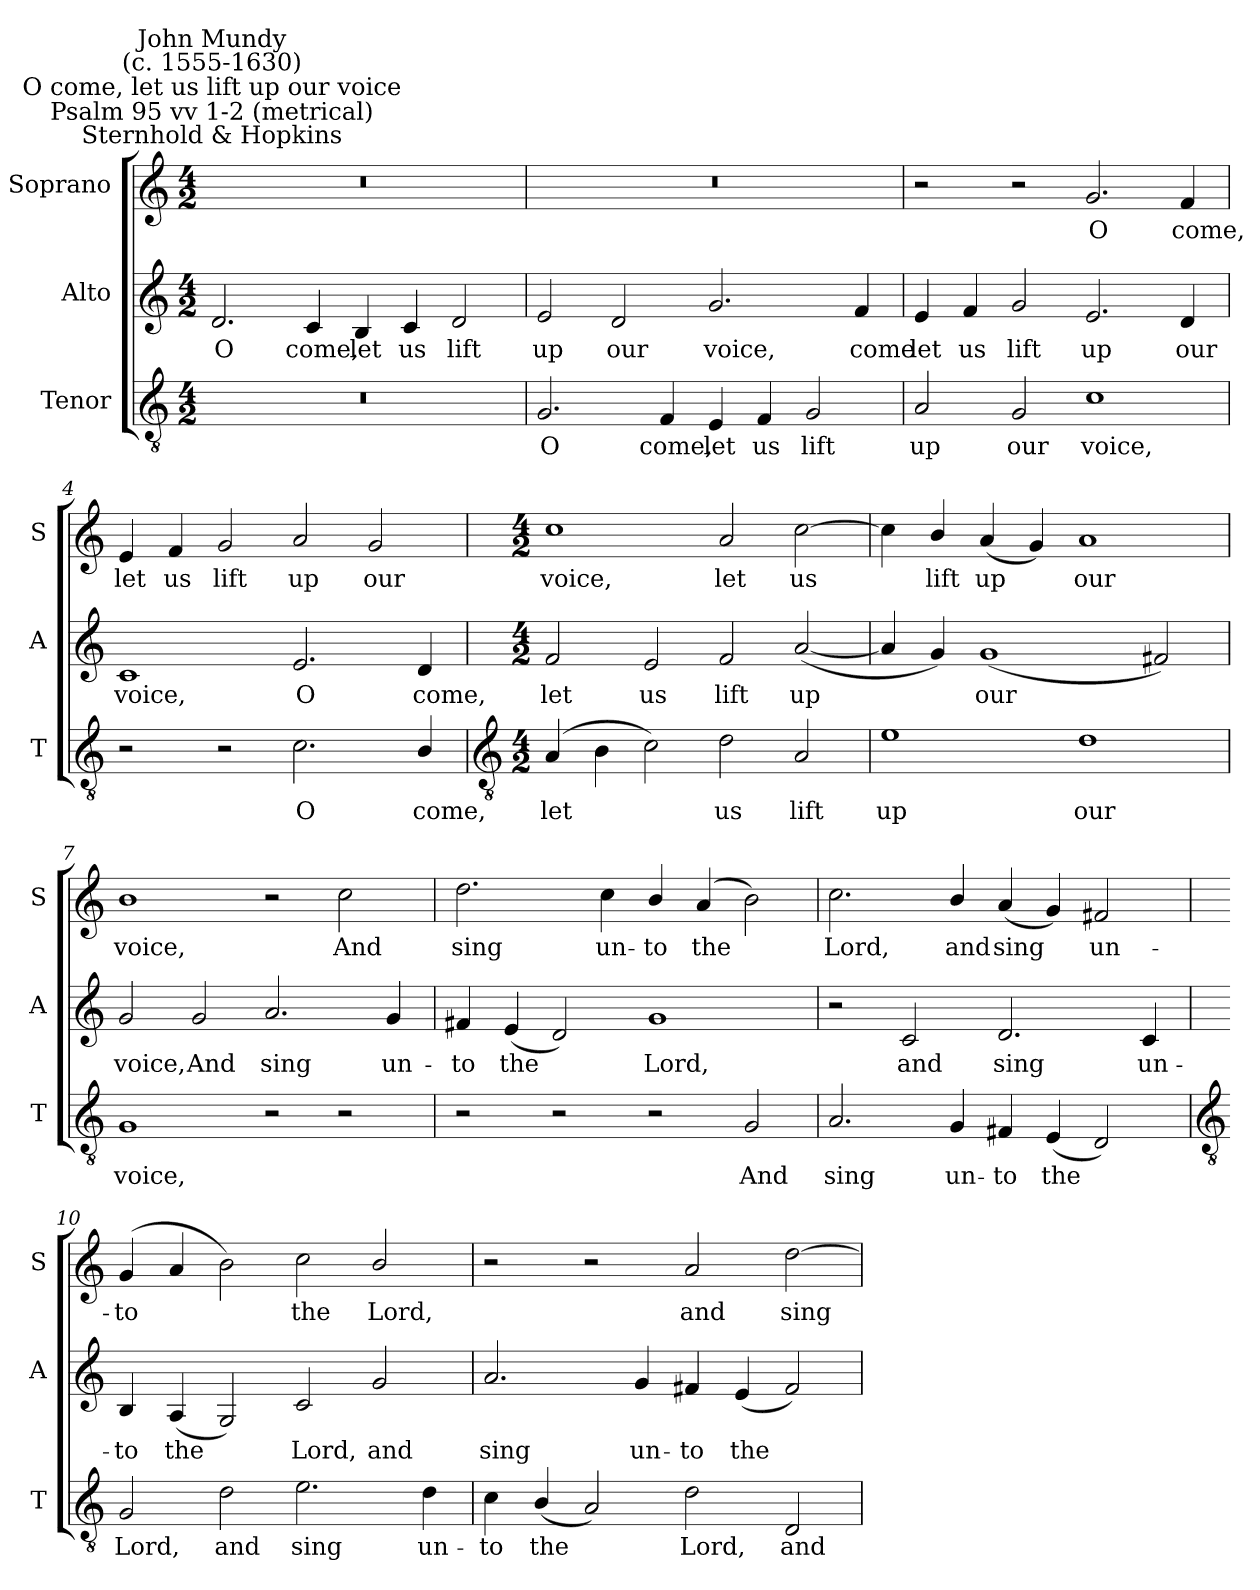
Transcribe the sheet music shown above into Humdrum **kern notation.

**kern	**text	**kern	**text	**kern	**text
*part3	*part3	*part2	*part2	*part1	*part1
*staff3	*staff3	*staff2	*staff2	*staff1	*staff1
*I"Tenor	*	*I"Alto	*	*I"Soprano	*
*I'T	*	*I'A	*	*I'S	*
*clefGv2	*	*clefG2	*	*clefG2	*
*k[]	*	*k[]	*	*k[]	*
*C:	*	*C:	*	*C:	*
*M4/2	*	*M4/2	*	*M4/2	*
=1	=1	=1	=1	=1	=1
!	!	!	!	!LO:TX:a:cj:t=Psalm 95 vv 1-2 (metrical)\nSternhold & Hopkins	!
!	!	!	!	!LO:TX:a:cj:t=O come, let us lift up our voice	!
!	!	!	!	!LO:TX:a:cj:t=John Mundy\n(c. 1555-1630)	!
!	!	!	!LO:LY:b	!	!
0r	.	2.d	O	0r	.
!	!	!	!LO:LY:b	!	!
.	.	4c	come,	.	.
!	!	!	!LO:LY:b	!	!
.	.	4B	let	.	.
!	!	!	!LO:LY:b	!	!
.	.	4c	us	.	.
!	!	!	!LO:LY:b	!	!
.	.	2d	lift	.	.
=2	=2	=2	=2	=2	=2
!	!LO:LY:b	!	!LO:LY:b	!	!
2.G	O	2e	up	0r	.
!	!	!	!LO:LY:b	!	!
.	.	2d	our	.	.
!	!LO:LY:b	!	!	!	!
4F	come,	.	.	.	.
!	!LO:LY:b	!	!LO:LY:b	!	!
4E	let	2.g	voice,	.	.
!	!LO:LY:b	!	!	!	!
4F	us	.	.	.	.
!	!LO:LY:b	!	!	!	!
2G	lift	.	.	.	.
!	!	!	!LO:LY:b	!	!
.	.	4f	come	.	.
=3	=3	=3	=3	=3	=3
!	!LO:LY:b	!	!LO:LY:b	!	!
2A	up	4e	let	2r	.
!	!	!	!LO:LY:b	!	!
.	.	4f	us	.	.
!	!LO:LY:b	!	!LO:LY:b	!	!
2G	our	2g	lift	2r	.
!	!LO:LY:b	!	!LO:LY:b	!	!LO:LY:b
1c	voice,	2.e	up	2.g	O
!	!	!	!LO:LY:b	!	!LO:LY:b
.	.	4d	our	4f	come,
=4	=4	=4	=4	=4	=4
!	!	!	!LO:LY:b	!	!LO:LY:b
2r	.	1c	voice,	4e	let
!	!	!	!	!	!LO:LY:b
.	.	.	.	4f	us
!	!	!	!	!	!LO:LY:b
2r	.	.	.	2g	lift
!	!LO:LY:b	!	!LO:LY:b	!	!LO:LY:b
2.c	O	2.e	O	2a	up
!	!	!	!	!	!LO:LY:b
.	.	.	.	2g	our
!	!LO:LY:b	!	!LO:LY:b	!	!
4B/	come,	4d	come,	.	.
!!LO:LB:g=z
=5	=5	=5	=5	=5	=5
*clefGv2	*	*	*	*	*
*M4/2	*	*M4/2	*	*M4/2	*
!	!LO:LY:b	!	!LO:LY:b	!	!LO:LY:b
(>4A	let	2f	let	1cc	voice,
4B	.	.	.	.	.
!	!	!	!LO:LY:b	!	!
2c)	.	2e	us	.	.
!	!LO:LY:b	!	!LO:LY:b	!	!LO:LY:b
2d	us	2f	lift	2a	let
!	!LO:LY:b	!	!LO:LY:b	!	!LO:LY:b
2A	lift	(<[2a	up	[2cc	us
=6	=6	=6	=6	=6	=6
!	!LO:LY:b	!	!	!	!
1e	up	4a]	.	4cc]	.
!	!	!	!	!	!LO:LY:b
.	.	4g)	.	4b/	lift
!	!	!	!LO:LY:b	!	!LO:LY:b
.	.	(<1g	our	(<4a	up
.	.	.	.	4g)	.
!	!LO:LY:b	!	!	!	!LO:LY:b
1d	our	.	.	1a	our
.	.	2f#X)	.	.	.
=7	=7	=7	=7	=7	=7
!	!LO:LY:b	!	!LO:LY:b	!	!LO:LY:b
1G	voice,	2g	voice,	1b	voice,
!	!	!	!LO:LY:b	!	!
.	.	2g	And	.	.
!	!	!	!LO:LY:b	!	!
2r	.	2.a	sing	2r	.
!	!	!	!	!	!LO:LY:b
2r	.	.	.	2cc	And
!	!	!	!LO:LY:b	!	!
.	.	4g	un-	.	.
=8	=8	=8	=8	=8	=8
!	!	!	!LO:LY:b	!	!LO:LY:b
2r	.	4f#X	-to	2.dd	sing
!	!	!	!LO:LY:b	!	!
.	.	(<4e	the	.	.
2r	.	2d)	.	.	.
!	!	!	!	!	!LO:LY:b
.	.	.	.	4cc	un-
!	!	!	!LO:LY:b	!	!LO:LY:b
2r	.	1g	Lord,	4b/	-to
!	!	!	!	!	!LO:LY:b
.	.	.	.	(<4a	the
!	!LO:LY:b	!	!	!	!
2G	And	.	.	2b)	.
=9	=9	=9	=9	=9	=9
!	!LO:LY:b	!	!	!	!LO:LY:b
2.A	sing	2r	.	2.cc	Lord,
!	!	!	!LO:LY:b	!	!
.	.	2c	and	.	.
!	!LO:LY:b	!	!	!	!LO:LY:b
4G	un-	.	.	4b/	and
!	!LO:LY:b	!	!LO:LY:b	!	!LO:LY:b
4F#X	-to	2.d	sing	(<4a	sing
!	!LO:LY:b	!	!	!	!
(<4E	the	.	.	4g)	.
!	!	!	!	!	!LO:LY:b
2D)	.	.	.	2f#X	un-
!	!	!	!LO:LY:b	!	!
.	.	4c	un-	.	.
!!LO:LB:g=z
=10	=10	=10	=10	=10	=10
*clefGv2	*	*	*	*	*
!	!LO:LY:b	!	!LO:LY:b	!	!LO:LY:b
2G	Lord,	4B	-to	(<4g	-to
!	!	!	!LO:LY:b	!	!
.	.	(<4A	the	4a	.
!	!LO:LY:b	!	!	!	!
2d	and	2G)	.	2b)	.
!	!LO:LY:b	!	!LO:LY:b	!	!LO:LY:b
2.e	sing	2c	Lord,	2cc	the
!	!	!	!LO:LY:b	!	!LO:LY:b
.	.	2g	and	2b/	Lord,
!	!LO:LY:b	!	!	!	!
4d	un-	.	.	.	.
=11	=11	=11	=11	=11	=11
!	!LO:LY:b	!	!LO:LY:b	!	!
4c	-to	2.a	sing	2r	.
!	!LO:LY:b	!	!	!	!
(<4B/	the	.	.	.	.
2A)	.	.	.	2r	.
!	!	!	!LO:LY:b	!	!
.	.	4g	un-	.	.
!	!LO:LY:b	!	!LO:LY:b	!	!LO:LY:b
2d	Lord,	4f#X	-to	2a	and
!	!	!	!LO:LY:b	!	!
.	.	(<4e	the	.	.
!	!LO:LY:b	!	!	!	!LO:LY:b
2D	and	2f#)	.	[2dd	sing
=	=	=	=	=	=
*-	*-	*-	*-	*-	*-
